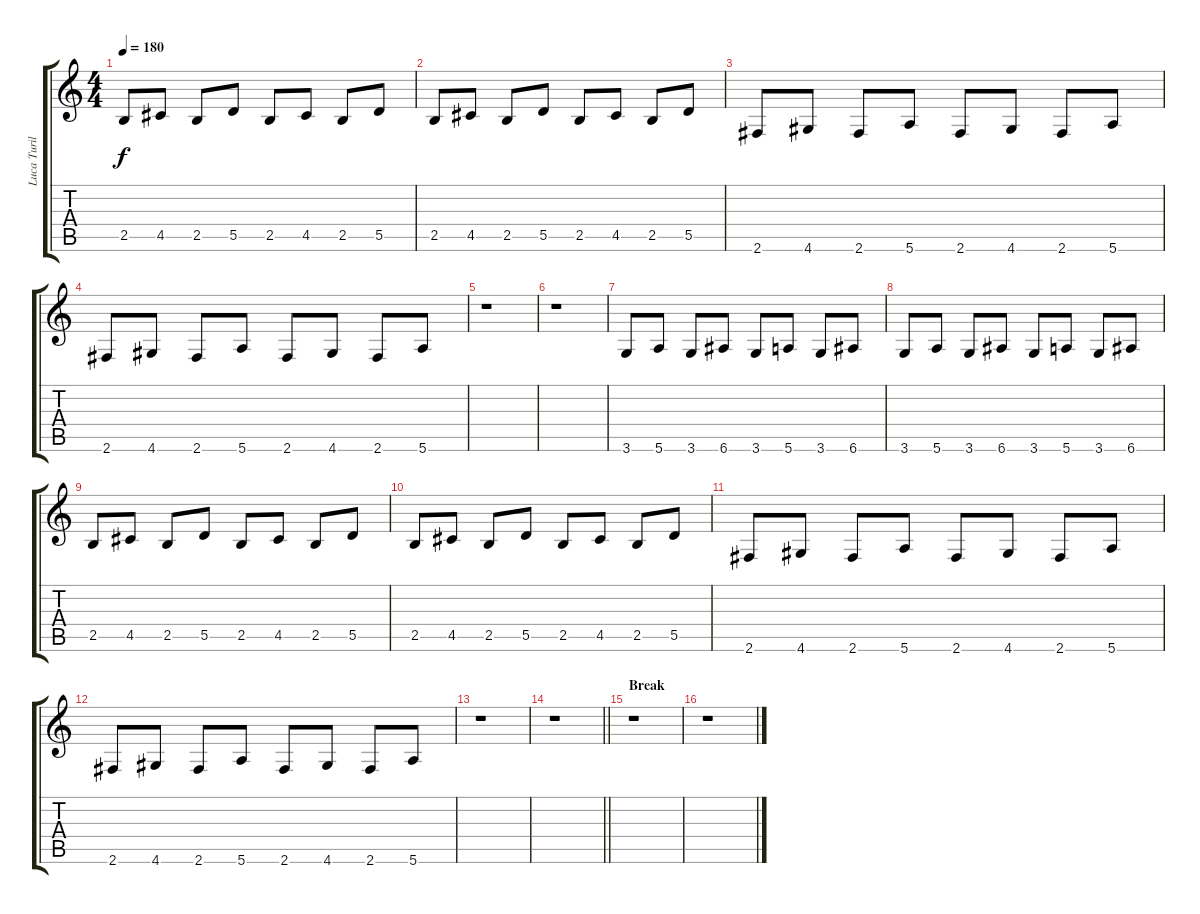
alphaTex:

\track ("Luca Turilli" "Luca Turil") {instrument distortionguitar}
\staff {score tabs}
\tuning (E4 B3 G3 D3 A2 E2) {hide}
\ts (4 4)
\tempo 180
\clef g2
\ks c
2.5.8{dy f} 4.5.8 2.5.8 5.5.8 2.5.8 4.5.8 2.5.8 5.5.8 |
2.5.8 4.5.8 2.5.8 5.5.8 2.5.8 4.5.8 2.5.8 5.5.8 |
2.6.8 4.6.8 2.6.8 5.6.8 2.6.8 4.6.8 2.6.8 5.6.8 |
2.6.8 4.6.8 2.6.8 5.6.8 2.6.8 4.6.8 2.6.8 5.6.8 |
r.1 |
r.1 |
3.6.8 5.6.8 3.6.8 6.6.8 3.6.8 5.6.8 3.6.8 6.6.8 |
3.6.8 5.6.8 3.6.8 6.6.8 3.6.8 5.6.8 3.6.8 6.6.8 |
2.5.8 4.5.8 2.5.8 5.5.8 2.5.8 4.5.8 2.5.8 5.5.8 |
2.5.8 4.5.8 2.5.8 5.5.8 2.5.8 4.5.8 2.5.8 5.5.8 |
2.6.8 4.6.8 2.6.8 5.6.8 2.6.8 4.6.8 2.6.8 5.6.8 |
2.6.8 4.6.8 2.6.8 5.6.8 2.6.8 4.6.8 2.6.8 5.6.8 |
r.1 |
\barLineRight lightlight
r.1 |
\section ("" "Break")
r.1 |
r.1
